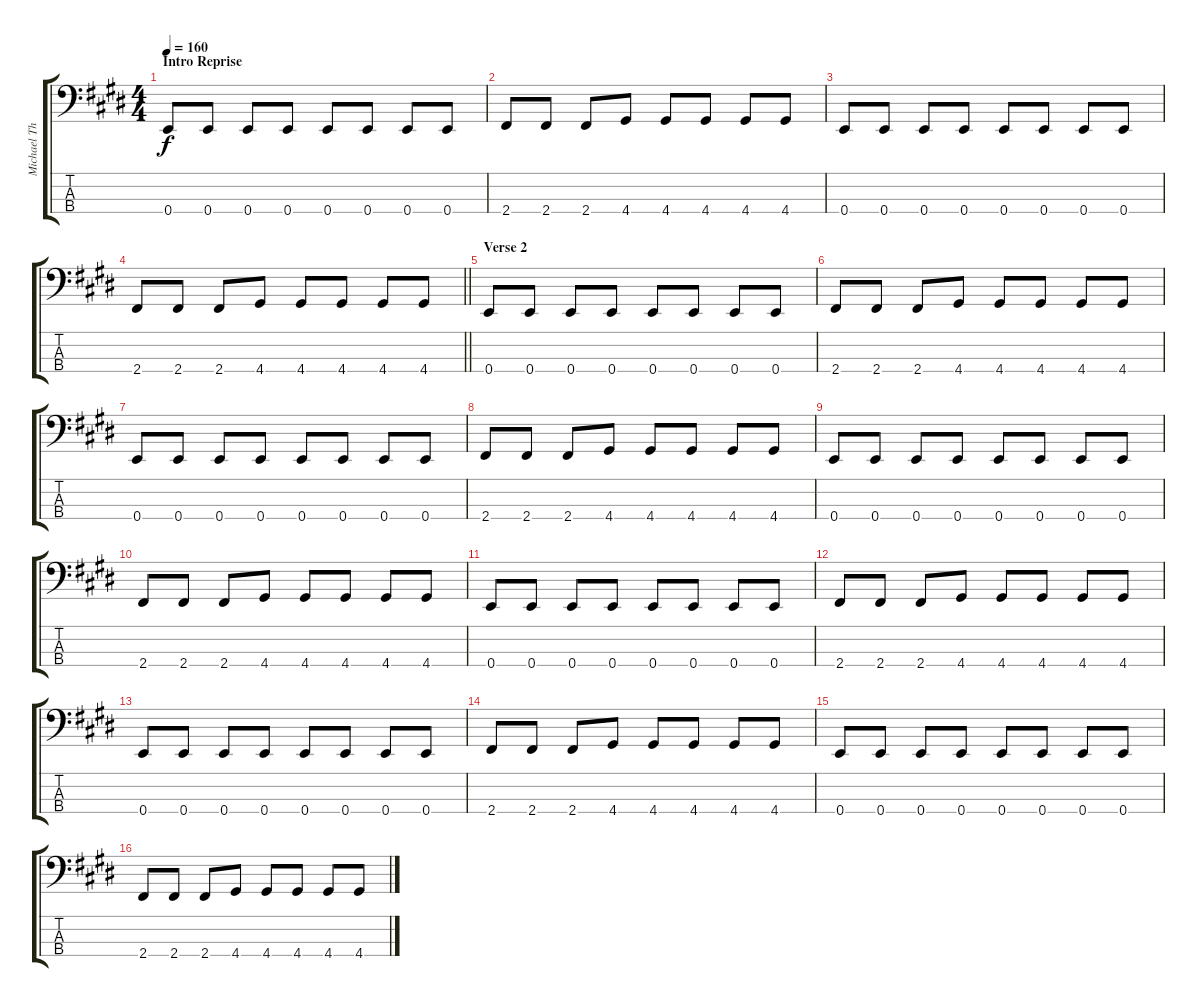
\track ("Michael Thomas - Bass" "Michael Th") {instrument electricbassfinger}
\staff {score tabs}
\tuning (G2 D2 A1 E1) {hide}
\ts (4 4)
\section ("" "Intro Reprise")
\tempo 160
\clef f4
\ks e
0.4.8{dy f} 0.4.8 0.4.8 0.4.8 0.4.8 0.4.8 0.4.8 0.4.8 |
2.4.8 2.4.8 2.4.8 4.4.8 4.4.8 4.4.8 4.4.8 4.4.8 |
0.4.8 0.4.8 0.4.8 0.4.8 0.4.8 0.4.8 0.4.8 0.4.8 |
\barLineRight lightlight
2.4.8 2.4.8 2.4.8 4.4.8 4.4.8 4.4.8 4.4.8 4.4.8 |
\section ("" "Verse 2")
0.4.8 0.4.8 0.4.8 0.4.8 0.4.8 0.4.8 0.4.8 0.4.8 |
2.4.8 2.4.8 2.4.8 4.4.8 4.4.8 4.4.8 4.4.8 4.4.8 |
0.4.8 0.4.8 0.4.8 0.4.8 0.4.8 0.4.8 0.4.8 0.4.8 |
2.4.8 2.4.8 2.4.8 4.4.8 4.4.8 4.4.8 4.4.8 4.4.8 |
0.4.8 0.4.8 0.4.8 0.4.8 0.4.8 0.4.8 0.4.8 0.4.8 |
2.4.8 2.4.8 2.4.8 4.4.8 4.4.8 4.4.8 4.4.8 4.4.8 |
0.4.8 0.4.8 0.4.8 0.4.8 0.4.8 0.4.8 0.4.8 0.4.8 |
2.4.8 2.4.8 2.4.8 4.4.8 4.4.8 4.4.8 4.4.8 4.4.8 |
0.4.8 0.4.8 0.4.8 0.4.8 0.4.8 0.4.8 0.4.8 0.4.8 |
2.4.8 2.4.8 2.4.8 4.4.8 4.4.8 4.4.8 4.4.8 4.4.8 |
0.4.8 0.4.8 0.4.8 0.4.8 0.4.8 0.4.8 0.4.8 0.4.8 |
2.4.8 2.4.8 2.4.8 4.4.8 4.4.8 4.4.8 4.4.8 4.4.8
